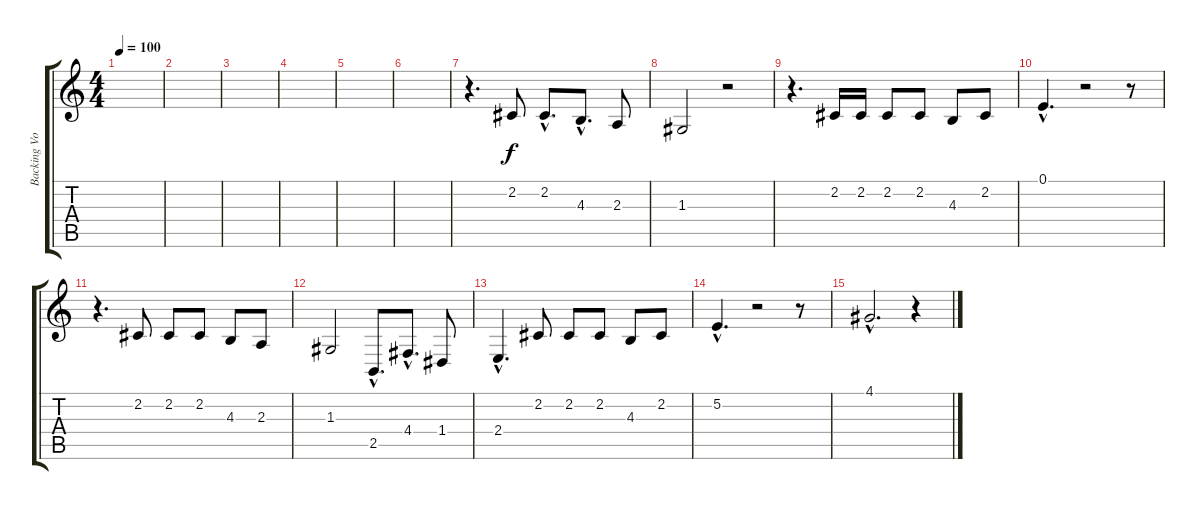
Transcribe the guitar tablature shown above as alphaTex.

\track ("Backing Vocals 1" "Backing Vo") {instrument lead3calliope}
\staff {score tabs}
\tuning (E4 B3 G3 D3 A2 E2) {hide}
\ts (4 4)
\tempo 100
\clef g2
\ks c
|
|
|
|
|
|
r.4{d} 2.2.8 2.2{hac}.8{d} 4.3{hac}.8{d} 2.3.8 |
1.3.2 r.2 |
r.4{d} 2.2.16 2.2.16 2.2.8 2.2.8 4.3.8 2.2.8 |
0.1{hac}.4{d} r.2 r.8 |
r.4{d} 2.2.8 2.2.8 2.2.8 4.3.8 2.3.8 |
1.3.2 2.5{hac}.8{d} 4.4{hac}.8{d} 1.4.8 |
2.4{hac}.4{d} 2.2.8 2.2.8 2.2.8 4.3.8 2.2.8 |
5.2{hac}.4{d} r.2 r.8 |
4.1{hac}.2{d} r.4
